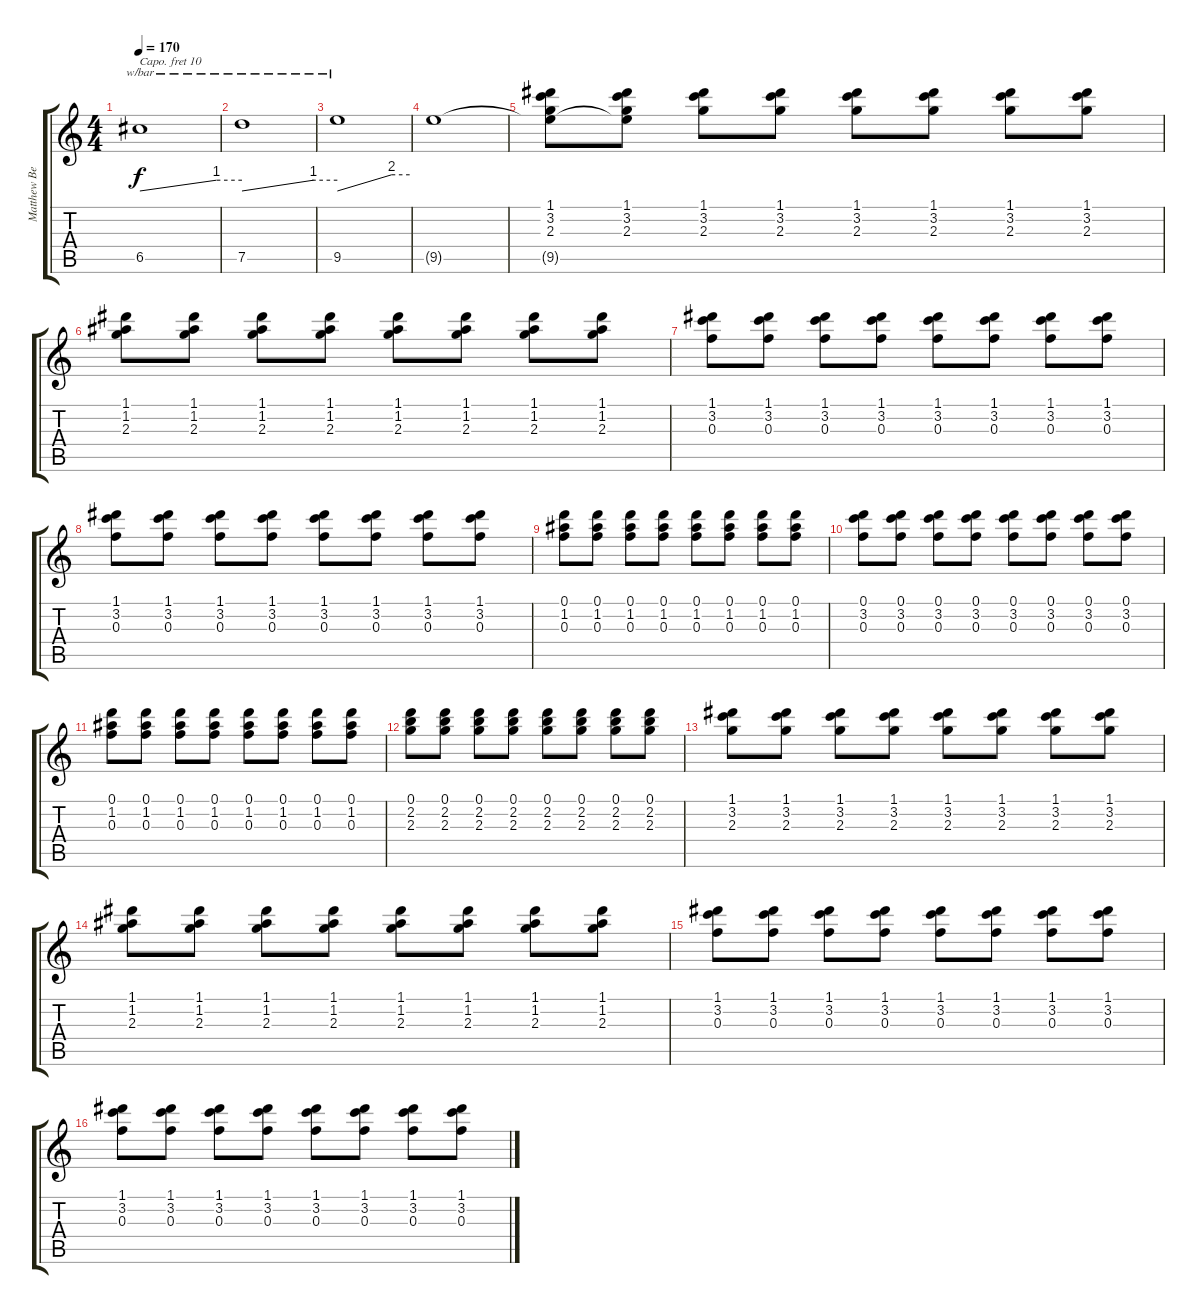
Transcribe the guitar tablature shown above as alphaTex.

\track ("Matthew Bellamy" "Matthew Be") {instrument distortionguitar}
\staff {score tabs}
\capo 10
\tuning (E4 B3 G3 D3 A2 C2) {hide}
\ts (4 4)
\tempo 170
\clef g2
\ks c
6.5.1{tbe (custom default 0 0 45 4 60 4) dy f} |
7.5.1{tbe (custom default 0 0 45 4 60 4)} |
9.5.1{tbe (custom default 0 0 45 8 60 8)} |
9.5{t}.1 |
(1.1 3.2 2.3 9.5{t}).8{instrument overdrivenguitar} (1.1 3.2 2.3 9.5{t}).8 (1.1 3.2 2.3).8 (1.1 3.2 2.3).8 (1.1 3.2 2.3).8 (1.1 3.2 2.3).8 (1.1 3.2 2.3).8 (1.1 3.2 2.3).8 |
(1.1 1.2 2.3).8 (1.1 1.2 2.3).8 (1.1 1.2 2.3).8 (1.1 1.2 2.3).8 (1.1 1.2 2.3).8 (1.1 1.2 2.3).8 (1.1 1.2 2.3).8 (1.1 1.2 2.3).8 |
(1.1 3.2 0.3).8 (1.1 3.2 0.3).8 (1.1 3.2 0.3).8 (1.1 3.2 0.3).8 (1.1 3.2 0.3).8 (1.1 3.2 0.3).8 (1.1 3.2 0.3).8 (1.1 3.2 0.3).8 |
(1.1 3.2 0.3).8 (1.1 3.2 0.3).8 (1.1 3.2 0.3).8 (1.1 3.2 0.3).8 (1.1 3.2 0.3).8 (1.1 3.2 0.3).8 (1.1 3.2 0.3).8 (1.1 3.2 0.3).8 |
(0.1 1.2 0.3).8 (0.1 1.2 0.3).8 (0.1 1.2 0.3).8 (0.1 1.2 0.3).8 (0.1 1.2 0.3).8 (0.1 1.2 0.3).8 (0.1 1.2 0.3).8 (0.1 1.2 0.3).8 |
(0.1 3.2 0.3).8 (0.1 3.2 0.3).8 (0.1 3.2 0.3).8 (0.1 3.2 0.3).8 (0.1 3.2 0.3).8 (0.1 3.2 0.3).8 (0.1 3.2 0.3).8 (0.1 3.2 0.3).8 |
(0.1 1.2 0.3).8 (0.1 1.2 0.3).8 (0.1 1.2 0.3).8 (0.1 1.2 0.3).8 (0.1 1.2 0.3).8 (0.1 1.2 0.3).8 (0.1 1.2 0.3).8 (0.1 1.2 0.3).8 |
(0.1 2.2 2.3).8 (0.1 2.2 2.3).8 (0.1 2.2 2.3).8 (0.1 2.2 2.3).8 (0.1 2.2 2.3).8 (0.1 2.2 2.3).8 (0.1 2.2 2.3).8 (0.1 2.2 2.3).8 |
(1.1 3.2 2.3).8{instrument overdrivenguitar} (1.1 3.2 2.3).8 (1.1 3.2 2.3).8 (1.1 3.2 2.3).8 (1.1 3.2 2.3).8 (1.1 3.2 2.3).8 (1.1 3.2 2.3).8 (1.1 3.2 2.3).8 |
(1.1 1.2 2.3).8 (1.1 1.2 2.3).8 (1.1 1.2 2.3).8 (1.1 1.2 2.3).8 (1.1 1.2 2.3).8 (1.1 1.2 2.3).8 (1.1 1.2 2.3).8 (1.1 1.2 2.3).8 |
(1.1 3.2 0.3).8 (1.1 3.2 0.3).8 (1.1 3.2 0.3).8 (1.1 3.2 0.3).8 (1.1 3.2 0.3).8 (1.1 3.2 0.3).8 (1.1 3.2 0.3).8 (1.1 3.2 0.3).8 |
(1.1 3.2 0.3).8 (1.1 3.2 0.3).8 (1.1 3.2 0.3).8 (1.1 3.2 0.3).8 (1.1 3.2 0.3).8 (1.1 3.2 0.3).8 (1.1 3.2 0.3).8 (1.1 3.2 0.3).8
